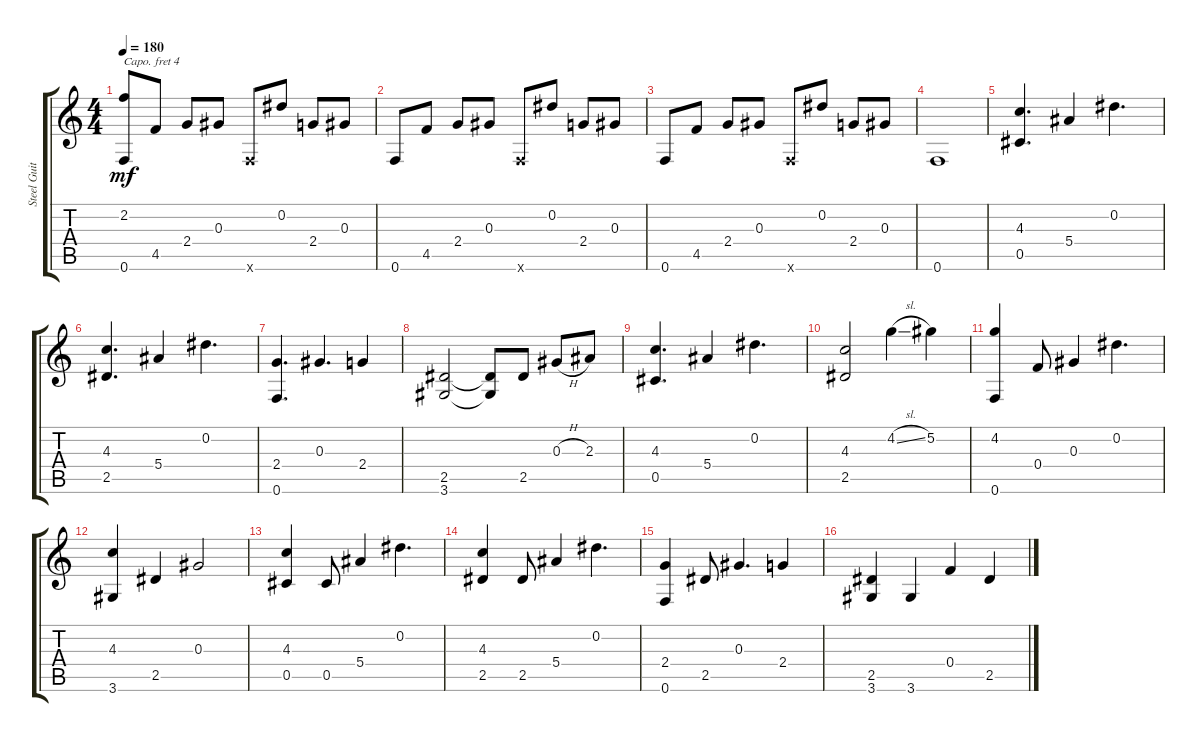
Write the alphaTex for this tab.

\track ("Steel Guitar" "Steel Guit") {instrument acousticguitarsteel}
\staff {score tabs}
\capo 4
\tuning (E4 B3 E3 Db3 A2 Db2) {hide}
\ts (4 4)
\tempo 180
\clef g2
\ks c
(2.2 0.6).8{dy mf} 4.5.8 2.4.8 0.3.8 0.6{x}.8 0.2.8 2.4.8 0.3.8 |
0.6.8 4.5.8 2.4.8 0.3.8 0.6{x}.8 0.2.8 2.4.8 0.3.8 |
0.6.8 4.5.8 2.4.8 0.3.8 0.6{x}.8 0.2.8 2.4.8 0.3.8 |
0.6.1 |
(4.3 0.5).4{d} 5.4.4 0.2.4{d} |
(4.3 2.5).4{d} 5.4.4 0.2.4{d} |
(2.4 0.6).4{d} 0.3.4{d} 2.4.4 |
(2.5 3.6).2 (2.5{t} 3.6{t}).8 2.5.8 0.3{h}.8 2.3.8 |
(4.3 0.5).4{d} 5.4.4 0.2.4{d} |
(4.3 2.5).2 4.2{sl}.4 5.2.4 |
(4.2 0.6).4 0.4.8 0.3.4 0.2.4{d} |
(4.3 3.6).4 2.5.4 0.3.2 |
(4.3 0.5).4 0.5.8 5.4.4 0.2.4{d} |
(4.3 2.5).4 2.5.8 5.4.4 0.2.4{d} |
(2.4 0.6).4 2.5.8 0.3.4{d} 2.4.4 |
(2.5 3.6).4 3.6.4 0.4.4 2.5.4
